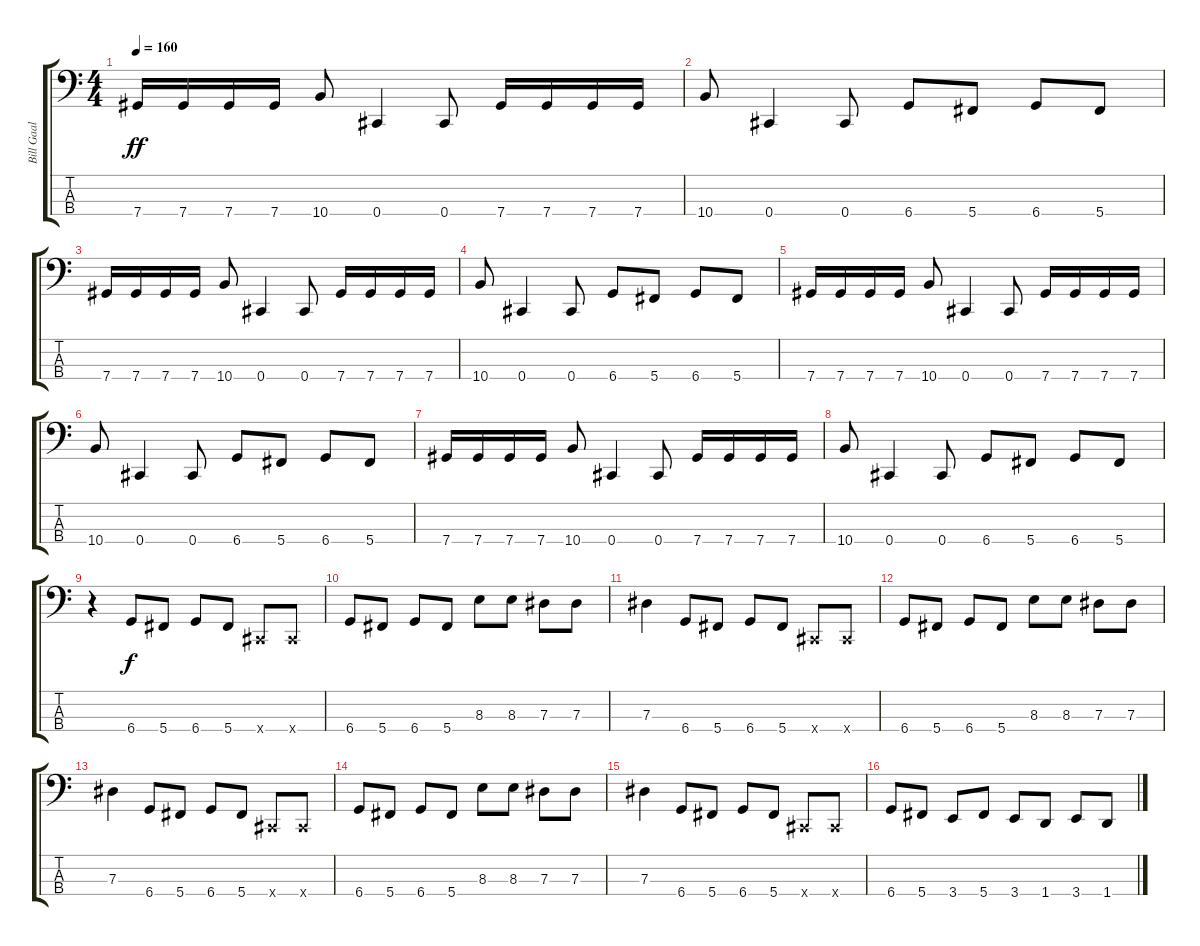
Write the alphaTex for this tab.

\track ("Bill Gaal" "Bill Gaal") {instrument electricbassfinger}
\staff {score tabs}
\tuning (Gb2 Db2 Ab1 Db1) {hide}
\ts (4 4)
\tempo 160
\clef f4
\ks c
7.4.16{dy ff} 7.4.16 7.4.16 7.4.16 10.4.8 0.4.4 0.4.8 7.4.16 7.4.16 7.4.16 7.4.16 |
10.4.8 0.4.4 0.4.8 6.4.8 5.4.8 6.4.8 5.4.8 |
7.4.16 7.4.16 7.4.16 7.4.16 10.4.8 0.4.4 0.4.8 7.4.16 7.4.16 7.4.16 7.4.16 |
10.4.8 0.4.4 0.4.8 6.4.8 5.4.8 6.4.8 5.4.8 |
7.4.16 7.4.16 7.4.16 7.4.16 10.4.8 0.4.4 0.4.8 7.4.16 7.4.16 7.4.16 7.4.16 |
10.4.8 0.4.4 0.4.8 6.4.8 5.4.8 6.4.8 5.4.8 |
7.4.16 7.4.16 7.4.16 7.4.16 10.4.8 0.4.4 0.4.8 7.4.16 7.4.16 7.4.16 7.4.16 |
10.4.8 0.4.4 0.4.8 6.4.8 5.4.8 6.4.8 5.4.8 |
r.4 6.4.8{dy f} 5.4.8 6.4.8 5.4.8 0.4{x}.8 0.4{x}.8 |
6.4.8 5.4.8 6.4.8 5.4.8 8.3.8 8.3.8 7.3.8 7.3.8 |
7.3.4 6.4.8 5.4.8 6.4.8 5.4.8 0.4{x}.8 0.4{x}.8 |
6.4.8 5.4.8 6.4.8 5.4.8 8.3.8 8.3.8 7.3.8 7.3.8 |
7.3.4 6.4.8 5.4.8 6.4.8 5.4.8 0.4{x}.8 0.4{x}.8 |
6.4.8 5.4.8 6.4.8 5.4.8 8.3.8 8.3.8 7.3.8 7.3.8 |
7.3.4 6.4.8 5.4.8 6.4.8 5.4.8 0.4{x}.8 0.4{x}.8 |
6.4.8 5.4.8 3.4.8 5.4.8 3.4.8 1.4.8 3.4.8 1.4.8
